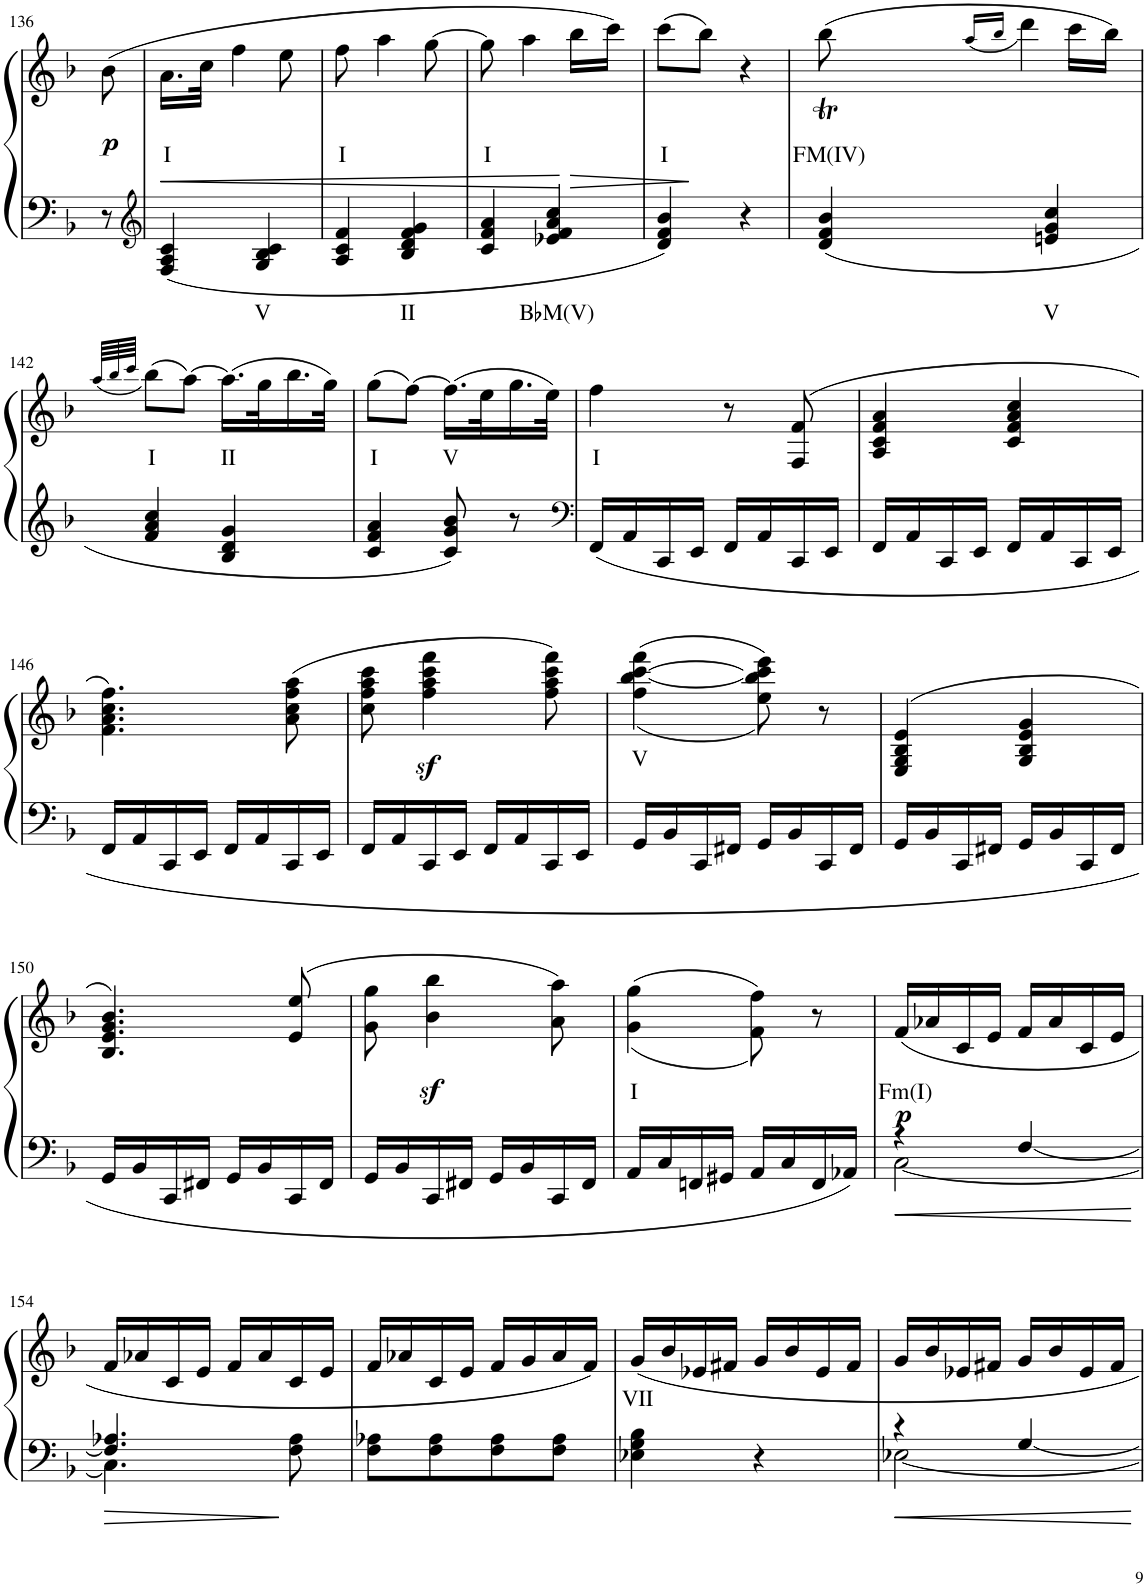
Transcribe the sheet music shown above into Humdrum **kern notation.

**kern	**text	**kern	**text	**dynam
*part1	*part1	*part1	*part1	*part1
*staff2	*staff2	*staff1	*staff1	*staff1/2
*I"Piano	*	*	*	*
*I'Pno	*	*	*	*
!!LO:PB:g=z
*clefF4	*	*clefG2	*	*
*k[b-]	*	*k[b-]	*	*
*M2/4	*	*M2/4	*	*
=136	=136	=136	=136	=136
!	!	!	!	!LO:DY:b
8r	.	(8b-\	.	p
=137	=137	=137	=137	=137
*clefG2	*	*	*	*
!	!	!	!LO:LY:b	!LO:HP:b
4F/ 4A/ 4c/	.	16.a\LL	I	<
.	.	32cc\JJk	.	.
.	.	4ff\	.	.
!	!LO:LY:b	!	!	!
4G/ 4B-/ 4c/	V	.	.	.
.	.	8ee\	.	.
=138	=138	=138	=138	=138
!	!	!	!LO:LY:b	!
4A/ 4c/ 4f/	.	8ff\	I	.
.	.	4aa\	.	.
!	!LO:LY:b	!	!	!
4B-/ 4d/ 4f/ 4g/	II	.	.	.
.	.	[8gg\	.	.
=139	=139	=139	=139	=139
!	!	!	!LO:LY:b	!
4c/ 4f/ 4a/	.	8gg\]	I	.
.	.	4aa\	.	.
!	!LO:LY:b	!	!	!
4e-X/ 4f/ 4a/ 4cc/	B♭M(V)	.	.	.
!	!	!	!	!LO:HP:n=1:b
.	.	16bb-\LL	.	[ >
.	.	16ccc\JJ)	.	.
=140	=140	=140	=140	=140
!	!	!	!LO:LY:b	!
4d/ 4f/ 4b-/	.	(8ccc\L	I	.
.	.	8bb-\J)	.	]
4r	.	4r	.	.
=141	=141	=141	=141	=141
!	!	!	!LO:LY:b	!
*	*	*^	*	*
*	*	*	*Xtuplet	*	*
4d/ 4f/ 4b-/	.	(>8bb-T\	56bb-!	FM(IV)	.
.	.	.	56ccc!	.	.
.	.	.	56bb-!	.	.
.	.	.	56ccc!	.	.
.	.	.	56bb-!	.	.
.	.	.	(<56aa!/LL	.	.
.	.	.	56bb-!/JJ	.	.
.	.	(4ddd\	4.ryy	.	.
!	!LO:LY:b	!	!	!	!
4en/ 4g/ 4cc/	V	.	.	.	.
.	.	16ccc\LL	.	.	.
.	.	16bb-\JJ)	.	.	.
*	*	*v	*v	*	*
!!LO:LB:g=z
=142	=142	=142	=142	=142
.	.	64qaa/LLLL	.	.
.	.	64qbb-/	.	.
.	.	64qccc/JJJJ	.	.
!	!	!	!LO:LY:b	!
4f/ 4a/ 4cc/	.	(8bb-\L)	I	.
.	.	[8aa\J)	.	.
!	!	!	!LO:LY:b	!
4B-/ 4d/ 4g/	.	(16.aa\LL]	II	.
.	.	32gg\K	.	.
.	.	16.bb-\	.	.
.	.	32gg\JJk)	.	.
=143	=143	=143	=143	=143
!	!	!	!LO:LY:b	!
4c/ 4f/ 4a/	.	(8gg\L	I	.
.	.	[8ff\J)	.	.
!	!	!	!LO:LY:b	!
8c/ 8g/ 8b-/	.	(16.ff\LL]	V	.
.	.	32ee\K	.	.
8r	.	16.gg\	.	.
.	.	32ee\JJk)	.	.
=144	=144	=144	=144	=144
*clefF4	*	*	*	*
!	!	!	!LO:LY:b	!
16FF/LL	.	4ff\	I	.
16AA/	.	.	.	.
16CC/	.	.	.	.
16EE/JJ	.	.	.	.
16FF/LL	.	8r	.	.
16AA/	.	.	.	.
16CC/	.	(8F/ 8f/	.	.
16EE/JJ	.	.	.	.
=145	=145	=145	=145	=145
16FF/LL	.	4A/ 4c/ 4f/ 4a/	.	.
16AA/	.	.	.	.
16CC/	.	.	.	.
16EE/JJ	.	.	.	.
16FF/LL	.	4c/ 4f/ 4a/ 4cc/	.	.
16AA/	.	.	.	.
16CC/	.	.	.	.
16EE/JJ	.	.	.	.
!!LO:LB:g=z
=146	=146	=146	=146	=146
16FF/LL	.	4.f\ 4.a\ 4.cc\ 4.ff\)	.	.
16AA/	.	.	.	.
16CC/	.	.	.	.
16EE/JJ	.	.	.	.
16FF/LL	.	.	.	.
16AA/	.	.	.	.
16CC/	.	(8a\ 8cc\ 8ff\ 8aa\	.	.
16EE/JJ	.	.	.	.
=147	=147	=147	=147	=147
16FF/LL	.	8cc\ 8ff\ 8aa\ 8ccc\	.	.
16AA/	.	.	.	.
16CC/	.	4ff\z< 4aa\z< 4ccc\z< 4fff\z<	.	.
16EE/JJ	.	.	.	.
16FF/LL	.	.	.	.
16AA/	.	.	.	.
16CC/	.	8ff\ 8aa\ 8ccc\ 8fff\)	.	.
16EE/JJ	.	.	.	.
=148	=148	=148	=148	=148
!	!	!	!LO:LY:b	!
16GG/LL	.	(<(>4ff\ [<4bb-\ [4ccc\ 4fff\	V	.
16BB-/	.	.	.	.
16CC/	.	.	.	.
16FF#X/JJ	.	.	.	.
16GG/LL	.	8ee\ 8bb-\] 8ccc\] 8eee\))	.	.
16BB-/	.	.	.	.
16CC/	.	8r	.	.
16FF#/JJ	.	.	.	.
=149	=149	=149	=149	=149
16GG/LL	.	(>4E/ 4G/ 4B-/ 4e/	.	.
16BB-/	.	.	.	.
16CC/	.	.	.	.
16FF#X/JJ	.	.	.	.
16GG/LL	.	4G/ 4B-/ 4e/ 4g/	.	.
16BB-/	.	.	.	.
16CC/	.	.	.	.
16FF#/JJ	.	.	.	.
!!LO:LB:g=z
=150	=150	=150	=150	=150
16GG/LL	.	4.B-/ 4.e/ 4.g/ 4.b-/)	.	.
16BB-/	.	.	.	.
16CC/	.	.	.	.
16FF#X/JJ	.	.	.	.
16GG/LL	.	.	.	.
16BB-/	.	.	.	.
16CC/	.	(>8e/ 8ee/	.	.
16FF#/JJ	.	.	.	.
=151	=151	=151	=151	=151
16GG/LL	.	8g\ 8gg\	.	.
16BB-/	.	.	.	.
16CC/	.	4b-\z< 4bb-\z<	.	.
16FF#X/JJ	.	.	.	.
16GG/LL	.	.	.	.
16BB-/	.	.	.	.
16CC/	.	8a\ 8aa\)	.	.
16FF#/JJ	.	.	.	.
=152	=152	=152	=152	=152
!	!	!	!LO:LY:b	!
16AA/LL	.	(<(4g\ 4gg\	I	.
16C/	.	.	.	.
16FFn/	.	.	.	.
16GG#X/JJ	.	.	.	.
16AA/LL	.	8f\ 8ff\))	.	.
16C/	.	.	.	.
16FF/	.	8r	.	.
16AA-X/JJ	.	.	.	.
=153	=153	=153	=153	=153
*^	*	*	*	*
!	!	!	!	!LO:LY:b	!LO:DY:b
4r	[2C\	.	(<16f/LL	Fm(I)	p
.	.	.	16a-X/	.	.
.	.	.	16c/	.	.
.	.	.	16e/JJ	.	.
[<4F/	.	.	16f/LL	.	.
.	.	.	16a-/	.	.
.	.	.	16c/	.	.
.	.	.	16e/JJ	.	.
!!LO:LB:g=z
=154	=154	=154	=154	=154	=154
4.F/] 4.A-X/	4.C\]	.	16f/LL	.	.
.	.	.	16a-X/	.	.
.	.	.	16c/	.	.
.	.	.	16e/JJ	.	.
.	.	.	16f/LL	.	.
.	.	.	16a-/	.	.
8F\ 8A-\	8ryy	.	16c/	.	.
.	.	.	16e/JJ	.	.
*v	*v	*	*	*	*
=155	=155	=155	=155	=155
8F\ 8A-X\L	.	16f/LL	.	.
.	.	16a-X/	.	.
8F\ 8A-\	.	16c/	.	.
.	.	16e/JJ	.	.
8F\ 8A-\	.	16f/LL	.	.
.	.	16g/	.	.
8F\ 8A-\J	.	16a-/	.	.
.	.	16f/JJ)	.	.
=156	=156	=156	=156	=156
!	!	!	!LO:LY:b	!
4E-X\ 4G\ 4B-\	.	16g/LL	VII	.
.	.	16b-/	.	.
.	.	16e-X/	.	.
.	.	16f#X/JJ	.	.
4r	.	16g/LL	.	.
.	.	16b-/	.	.
.	.	16e-/	.	.
.	.	16f#/JJ	.	.
=157	=157	=157	=157	=157
*^	*	*	*	*
4r	[2E-X\	.	16g/LL	.	.
.	.	.	16b-/	.	.
.	.	.	16e-X/	.	.
.	.	.	16f#X/JJ	.	.
[<4G/	.	.	16g/LL	.	.
.	.	.	16b-/	.	.
.	.	.	16e-/	.	.
.	.	.	16f#/JJ	.	.
*v	*v	*	*	*	*
=	=	=	=	=
*-	*-	*-	*-	*-
